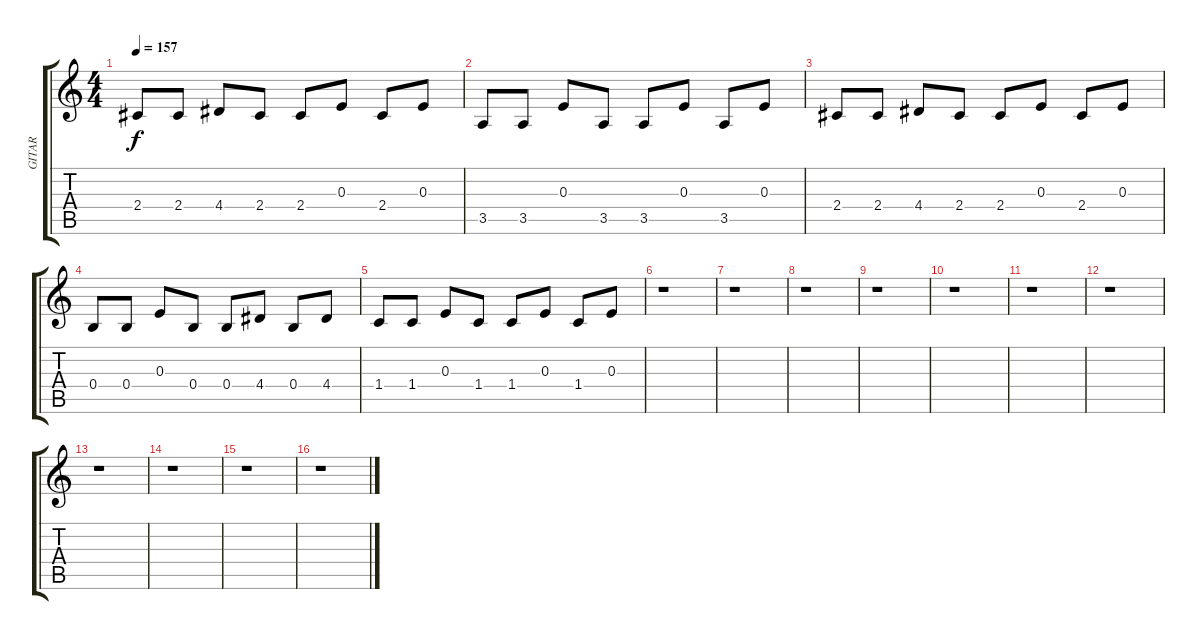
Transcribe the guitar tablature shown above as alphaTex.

\track ("GITAR" "GITAR") {instrument electricguitarmuted}
\staff {score tabs}
\tuning (Db4 Ab3 E3 B2 Gb2 Db2) {hide}
\ts (4 4)
\tempo 157
\clef g2
\ks c
2.4.8{dy f} 2.4.8 4.4.8 2.4.8 2.4.8 0.3.8 2.4.8 0.3.8 |
3.5.8 3.5.8 0.3.8 3.5.8 3.5.8 0.3.8 3.5.8 0.3.8 |
2.4.8 2.4.8 4.4.8 2.4.8 2.4.8 0.3.8 2.4.8 0.3.8 |
0.4.8 0.4.8 0.3.8 0.4.8 0.4.8 4.4.8 0.4.8 4.4.8 |
1.4.8 1.4.8 0.3.8 1.4.8 1.4.8 0.3.8 1.4.8 0.3.8 |
r.1 |
r.1 |
r.1 |
r.1 |
r.1 |
r.1 |
r.1 |
r.1 |
r.1 |
r.1 |
r.1
